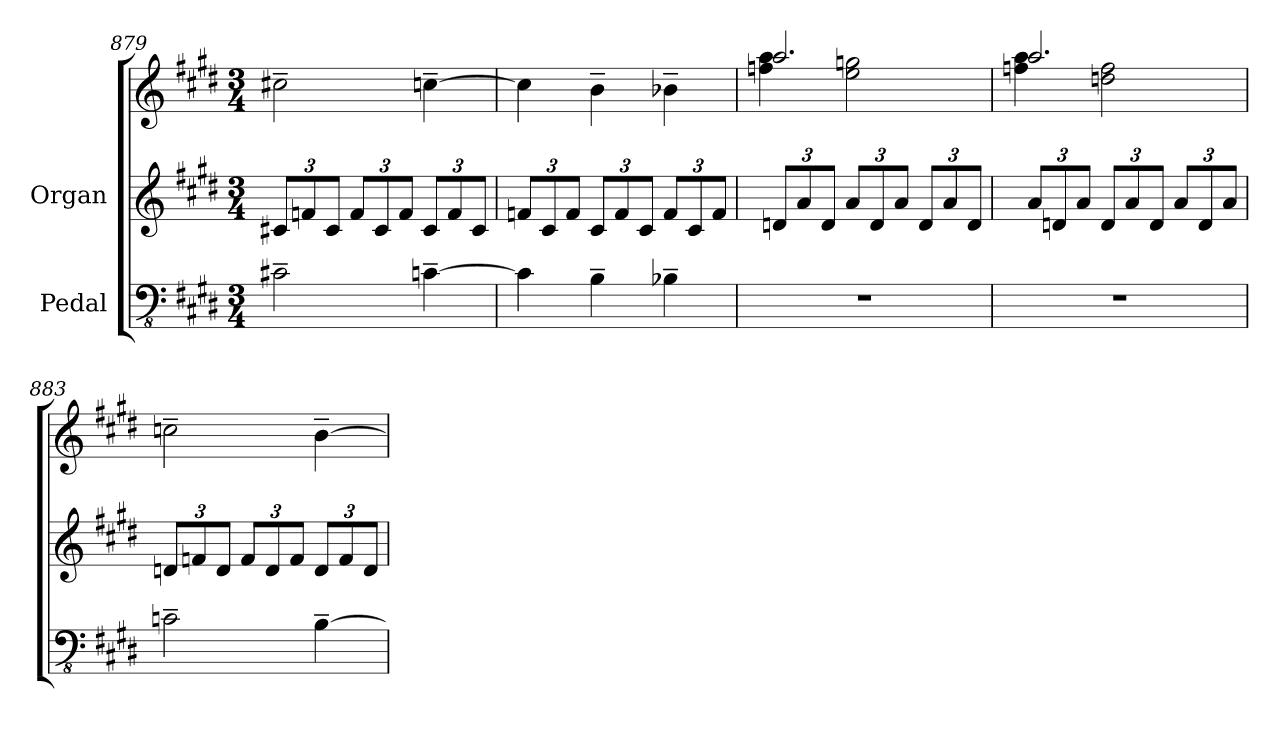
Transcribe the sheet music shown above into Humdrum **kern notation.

**kern	**kern	**kern
*part2	*part1	*part1
*staff3	*staff2	*staff1
*I"Pedal	*I"Organ	*
*clefFv4	*clefG2	*clefG2
*k[f#c#g#d#]	*k[f#c#g#d#]	*k[f#c#g#d#]
*M3/4	*M3/4	*M3/4
*	*Xbrackettup	*
=879	=879	=879
2C#X~\	12c#X/L	2cc#X~\
.	12fn/	.
.	12c#/J	.
.	12f/L	.
.	12c#/	.
.	12f/J	.
[4Cn~\	12c#/L	[4ccn~\
.	12f/	.
.	12c#/J	.
=880	=880	=880
4C\]	12fn/L	4cc\]
.	12c#/	.
.	12f/J	.
4BB~\	12c#/L	4b~\
.	12f/	.
.	12c#/J	.
4BB-X~\	12f/L	4b-X~\
.	12c#/	.
.	12f/J	.
=881	=881	=881
*	*	*^
2.r	12dn/L	2.aa/	4ffn\ 4aa\
.	12a/	.	.
.	12d/J	.	.
.	12a/L	.	2ee\ 2ggn\
.	12d/	.	.
.	12a/J	.	.
.	12d/L	.	.
.	12a/	.	.
.	12d/J	.	.
!!LO:LB:g=z	!!
=882	=882	=882	=882
2.r	12a/L	2.aa/	4ffn\ 4aa\
.	12dn/	.	.
.	12a/J	.	.
.	12d/L	.	2ddn\ 2ff\
.	12a/	.	.
.	12d/J	.	.
.	12a/L	.	.
.	12d/	.	.
.	12a/J	.	.
*	*	*v	*v
=883	=883	=883
2Cn~\	12dn/L	2ccn~\
.	12fn/	.
.	12d/J	.
.	12f/L	.
.	12d/	.
.	12f/J	.
[4BB~\	12d/L	[4b~\
.	12f/	.
.	12d/J	.
=	=	=
*-	*-	*-
